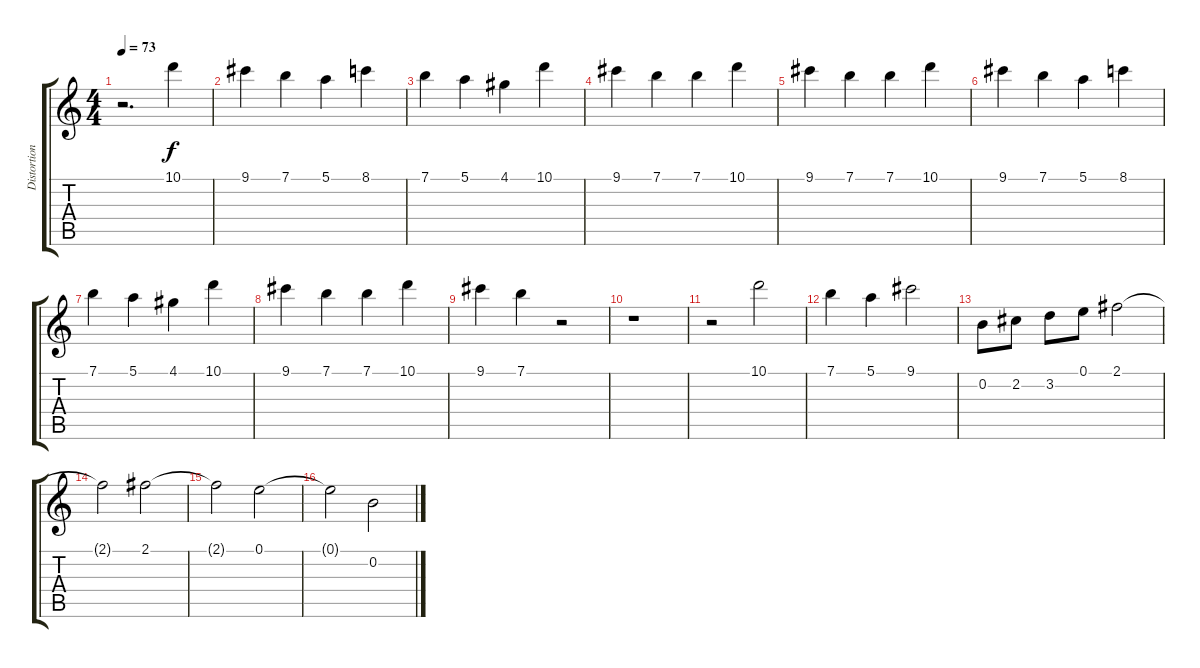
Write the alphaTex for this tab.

\track ("Distortion Guitar" "Distortion") {instrument distortionguitar}
\staff {score tabs}
\tuning (E4 B3 G3 D3 A2 E2) {hide}
\ts (4 4)
\tempo 73
\clef g2
\ks c
r.2{d dy f} 10.1.4 |
9.1.4 7.1.4 5.1.4 8.1.4 |
7.1.4 5.1.4 4.1.4 10.1.4 |
9.1.4 7.1.4 7.1.4 10.1.4 |
9.1.4 7.1.4 7.1.4 10.1.4 |
9.1.4 7.1.4 5.1.4 8.1.4 |
7.1.4 5.1.4 4.1.4 10.1.4 |
9.1.4 7.1.4 7.1.4 10.1.4 |
9.1.4 7.1.4 r.2 |
r.1 |
r.2 10.1.2 |
7.1.4 5.1.4 9.1.2 |
0.2.8 2.2.8 3.2.8 0.1.8 2.1.2 |
2.1{t}.2 2.1.2 |
2.1{t}.2 0.1.2 |
0.1{t}.2 0.2.2
